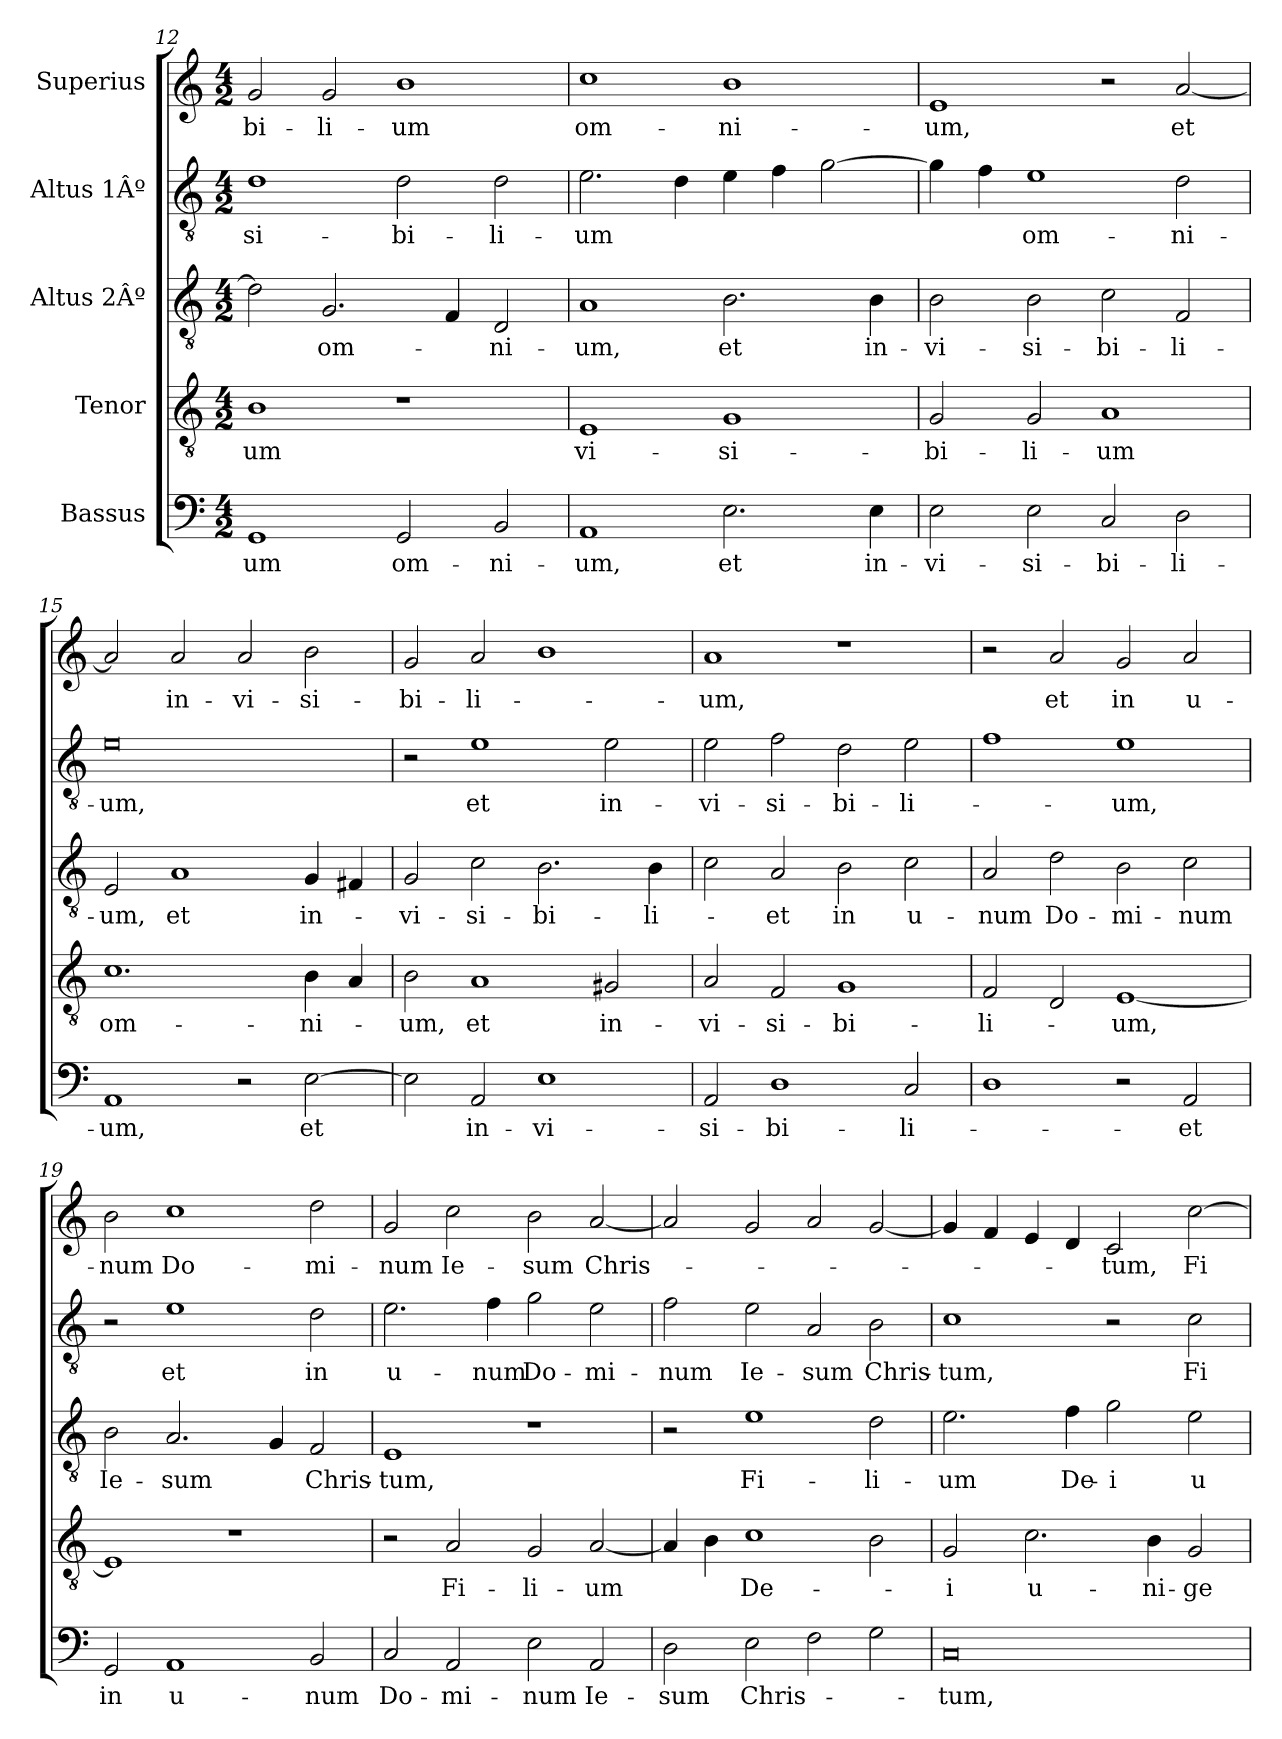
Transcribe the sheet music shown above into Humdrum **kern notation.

**kern	**text	**kern	**text	**kern	**text	**kern	**text	**kern	**text
*part5	*part5	*part4	*part4	*part3	*part3	*part2	*part2	*part1	*part1
*staff5	*staff5	*staff4	*staff4	*staff3	*staff3	*staff2	*staff2	*staff1	*staff1
*I"Bassus	*	*I"Tenor	*	*I"Altus 2Âº	*	*I"Altus 1Âº	*	*I"Superius	*
*clefF4	*	*clefGv2	*	*clefGv2	*	*clefGv2	*	*clefG2	*
*k[]	*	*k[]	*	*k[]	*	*k[]	*	*k[]	*
*M4/2	*	*M4/2	*	*M4/2	*	*M4/2	*	*M4/2	*
=12	=12	=12	=12	=12	=12	=12	=12	=12	=12
1GG/	-um	1B\	-um	2d\]	.	1d\	-si-	2g/	-bi-
.	.	.	.	2.G/	om-	.	.	2g/	-li-
2GG/	om-	1r	.	.	.	2d\	-bi-	1b\	-um
.	.	.	.	4F/	.	.	.	.	.
2BB/	-ni-	.	.	2D/	-ni-	2d\	-li-	.	.
=13	=13	=13	=13	=13	=13	=13	=13	=13	=13
1AA/	-um,	1E/	vi-	1A/	-um,	2.e\	-um	1cc\	om-
.	.	.	.	.	.	4d\	.	.	.
2.E\	et	1G/	-si-	2.B\	et	4e\	.	1b\	-ni-
.	.	.	.	.	.	4f\	.	.	.
.	.	.	.	.	.	[2g\	.	.	.
4E\	in-	.	.	4B\	in-	.	.	.	.
=14	=14	=14	=14	=14	=14	=14	=14	=14	=14
2E\	-vi-	2G/	-bi-	2B\	-vi-	4g\]	.	1e/	-um,
.	.	.	.	.	.	4f\	.	.	.
2E\	-si-	2G/	-li-	2B\	-si-	1e\	om-	.	.
2C/	-bi-	1A/	-um	2c\	-bi-	.	.	2r	.
2D\	-li-	.	.	2F/	-li-	2d\	-ni-	[2a/	et
=15	=15	=15	=15	=15	=15	=15	=15	=15	=15
1AA/	-um,	1.c\	om-	2E/	-um,	0e\	-um,	2a/]	.
.	.	.	.	1A/	et	.	.	2a/	in-
2r	.	.	.	.	.	.	.	2a/	-vi-
[2E\	et	4B\	-ni-	4G/	in-	.	.	2b\	-si-
.	.	4A/	.	4F#X/	.	.	.	.	.
=16	=16	=16	=16	=16	=16	=16	=16	=16	=16
2E\]	.	2B\	-um,	2G/	-vi-	2r	.	2g/	-bi-
2AA/	in-	1A/	et	2c\	-si-	1e\	et	2a/	-li-
1E\	-vi-	.	.	2.B\	-bi-	.	.	1b\	.
.	.	2G#X/	in-	.	.	2e\	in-	.	.
.	.	.	.	4B\	-li-	.	.	.	.
=17	=17	=17	=17	=17	=17	=17	=17	=17	=17
2AA/	-si-	2A/	-vi-	2c\	.	2e\	-vi-	1a/	-um,
1D\	-bi-	2F/	-si-	2A/	-et	2f\	-si-	.	.
.	.	1G/	-bi-	2B\	in	2d\	-bi-	1r	.
2C/	-li-	.	.	2c\	u-	2e\	-li-	.	.
=18	=18	=18	=18	=18	=18	=18	=18	=18	=18
1D\	.	2F/	-li-	2A/	-num	1f\	.	2r	.
.	.	2D/	.	2d\	Do-	.	.	2a/	et
2r	.	[1E/	-um,	2B\	-mi-	1e\	-um,	2g/	in
2AA/	-et	.	.	2c\	-num	.	.	2a/	u-
=19	=19	=19	=19	=19	=19	=19	=19	=19	=19
2GG/	in	1E/]	.	2B\	Ie-	2r	.	2b\	-num
1AA/	u-	.	.	2.A/	-sum	1e\	et	1cc\	Do-
.	.	1r	.	.	.	.	.	.	.
.	.	.	.	4G/	.	.	.	.	.
2BB/	-num	.	.	2F/	Chris-	2d\	in	2dd\	-mi-
=20	=20	=20	=20	=20	=20	=20	=20	=20	=20
2C/	Do-	2r	.	1E/	-tum,	2.e\	u-	2g/	-num
2AA/	-mi-	2A/	Fi-	.	.	.	.	2cc\	Ie-
.	.	.	.	.	.	4f\	-num	.	.
2E\	-num	2G/	-li-	1r	.	2g\	Do-	2b\	-sum
2AA/	Ie-	[2A/	-um	.	.	2e\	-mi-	[2a/	Chris-
=21	=21	=21	=21	=21	=21	=21	=21	=21	=21
2D\	-sum	4A/]	.	2r	.	2f\	-num	2a/]	.
.	.	4B\	.	.	.	.	.	.	.
2E\	Chris-	1c\	De-	1e\	Fi-	2e\	Ie-	2g/	.
2F\	.	.	.	.	.	2A/	-sum	2a/	.
2G\	.	2B\	.	2d\	-li-	2B\	Chris-	[2g/	.
=22	=22	=22	=22	=22	=22	=22	=22	=22	=22
0C/	-tum,	2G/	-i	2.e\	-um	1c\	-tum,	4g/]	.
.	.	.	.	.	.	.	.	4f/	.
.	.	2.c\	u-	.	.	.	.	4e/	.
.	.	.	.	4f\	De-	.	.	4d/	.
.	.	.	.	2g\	-i	2r	.	2c/	-tum,
.	.	4B\	-ni-	.	.	.	.	.	.
.	.	2G/	-ge-	2e\	u-	2c\	Fi-	[2cc\	Fi-
=	=	=	=	=	=	=	=	=	=
*-	*-	*-	*-	*-	*-	*-	*-	*-	*-
